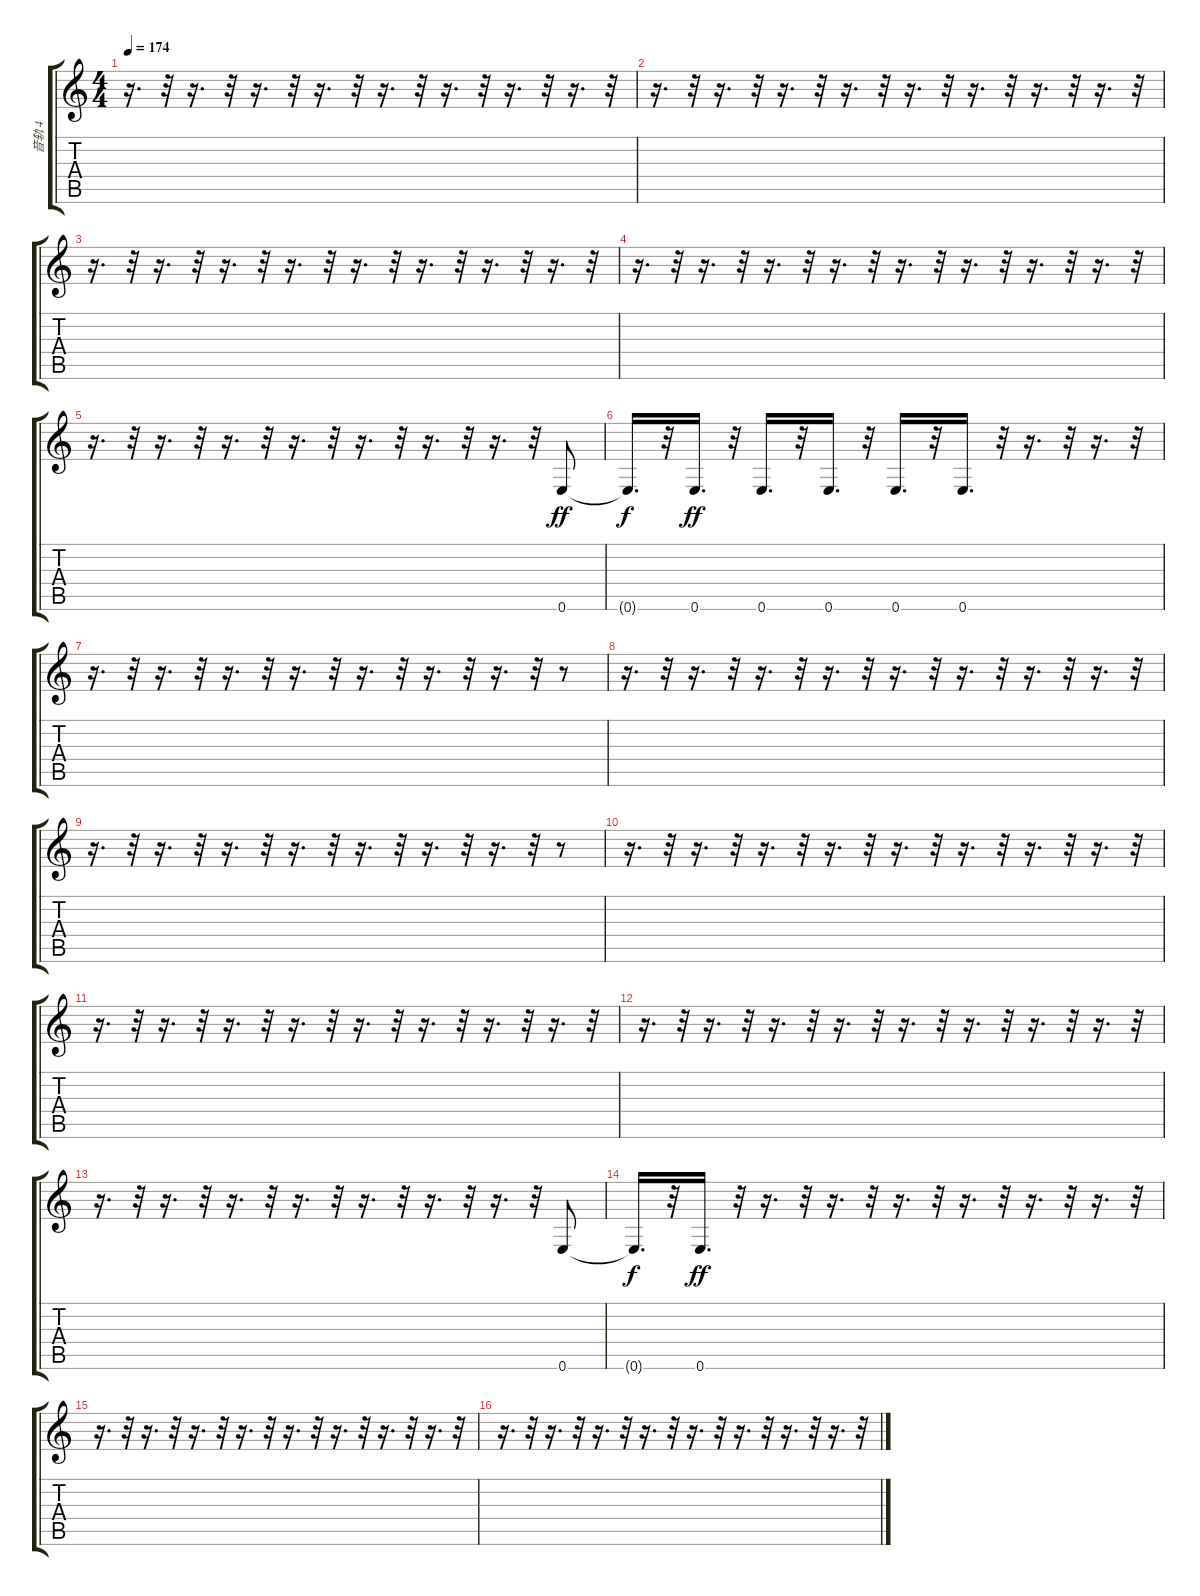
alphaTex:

\track ("音轨 4" "音轨 4") {instrument electricbassfinger}
\staff {score tabs}
\tuning (E4 B3 G3 D3 A2 E2) {hide}
\ts (4 4)
\tempo 174
\clef g2
\ks c
r.16{d dy ff} r.32 r.16{d} r.32 r.16{d} r.32 r.16{d} r.32 r.16{d} r.32 r.16{d} r.32 r.16{d} r.32 r.16{d} r.32 |
r.16{d} r.32 r.16{d} r.32 r.16{d} r.32 r.16{d} r.32 r.16{d} r.32 r.16{d} r.32 r.16{d} r.32 r.16{d} r.32 |
r.16{d} r.32 r.16{d} r.32 r.16{d} r.32 r.16{d} r.32 r.16{d} r.32 r.16{d} r.32 r.16{d} r.32 r.16{d} r.32 |
r.16{d} r.32 r.16{d} r.32 r.16{d} r.32 r.16{d} r.32 r.16{d} r.32 r.16{d} r.32 r.16{d} r.32 r.16{d} r.32 |
r.16{d} r.32 r.16{d} r.32 r.16{d} r.32 r.16{d} r.32 r.16{d} r.32 r.16{d} r.32 r.16{d} r.32 0.6.8 |
0.6{t}.16{d dy f} r.32 0.6.16{d dy ff} r.32 0.6.16{d} r.32 0.6.16{d} r.32 0.6.16{d} r.32 0.6.16{d} r.32 r.16{d} r.32 r.16{d} r.32 |
r.16{d} r.32 r.16{d} r.32 r.16{d} r.32 r.16{d} r.32 r.16{d} r.32 r.16{d} r.32 r.16{d} r.32 r.8 |
r.16{d} r.32 r.16{d} r.32 r.16{d} r.32 r.16{d} r.32 r.16{d} r.32 r.16{d} r.32 r.16{d} r.32 r.16{d} r.32 |
r.16{d} r.32 r.16{d} r.32 r.16{d} r.32 r.16{d} r.32 r.16{d} r.32 r.16{d} r.32 r.16{d} r.32 r.8 |
r.16{d} r.32 r.16{d} r.32 r.16{d} r.32 r.16{d} r.32 r.16{d} r.32 r.16{d} r.32 r.16{d} r.32 r.16{d} r.32 |
r.16{d} r.32 r.16{d} r.32 r.16{d} r.32 r.16{d} r.32 r.16{d} r.32 r.16{d} r.32 r.16{d} r.32 r.16{d} r.32 |
r.16{d} r.32 r.16{d} r.32 r.16{d} r.32 r.16{d} r.32 r.16{d} r.32 r.16{d} r.32 r.16{d} r.32 r.16{d} r.32 |
r.16{d} r.32 r.16{d} r.32 r.16{d} r.32 r.16{d} r.32 r.16{d} r.32 r.16{d} r.32 r.16{d} r.32 0.6.8 |
0.6{t}.16{d dy f} r.32 0.6.16{d dy ff} r.32 r.16{d} r.32 r.16{d} r.32 r.16{d} r.32 r.16{d} r.32 r.16{d} r.32 r.16{d} r.32 |
r.16{d} r.32 r.16{d} r.32 r.16{d} r.32 r.16{d} r.32 r.16{d} r.32 r.16{d} r.32 r.16{d} r.32 r.16{d} r.32 |
r.16{d} r.32 r.16{d} r.32 r.16{d} r.32 r.16{d} r.32 r.16{d} r.32 r.16{d} r.32 r.16{d} r.32 r.16{d} r.32
